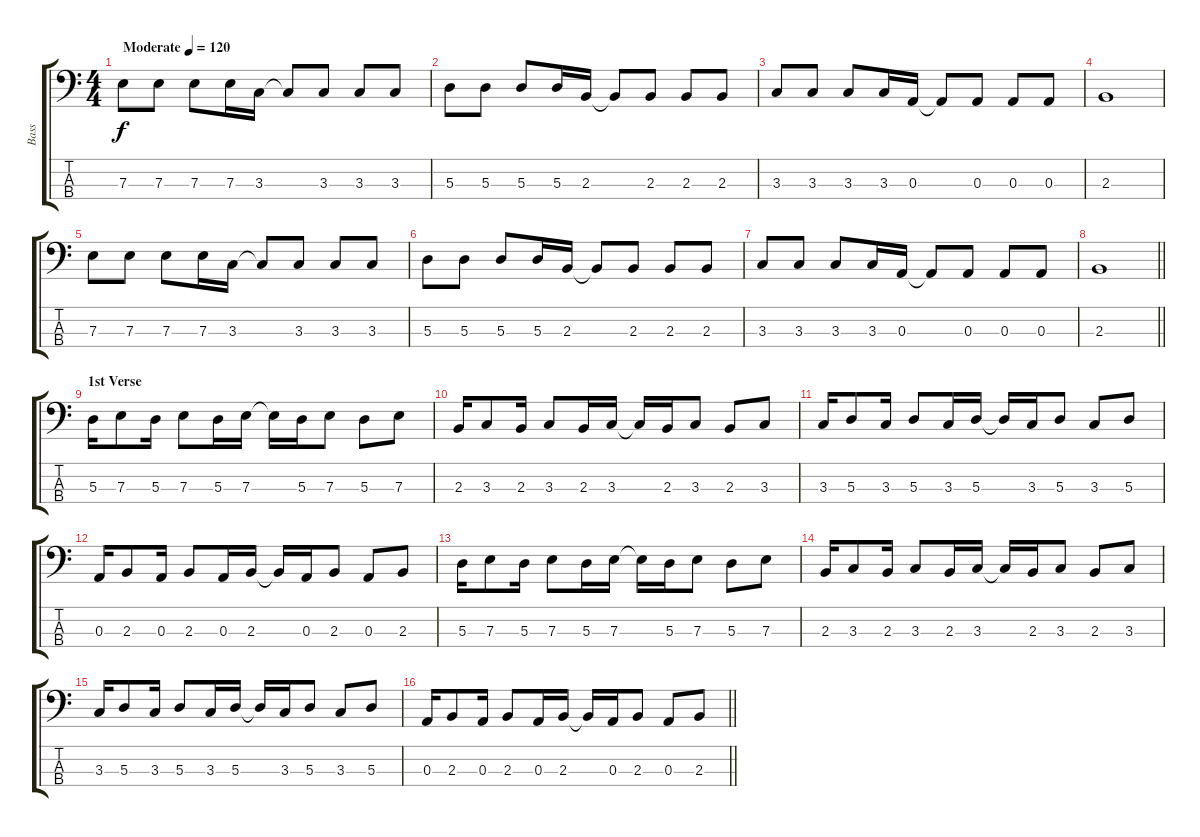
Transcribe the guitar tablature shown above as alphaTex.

\track ("Bass" "Bass") {instrument electricbassfinger}
\staff {score tabs}
\tuning (G2 D2 A1 E1) {hide}
\ts (4 4)
\tempo (120 "Moderate")
\clef f4
\ks aminor
7.3.8{dy f instrument electricbassfinger} 7.3.8 7.3.8 7.3.16 3.3.16 3.3{t}.8 3.3.8 3.3.8 3.3.8 |
5.3.8 5.3.8 5.3.8 5.3.16 2.3.16 2.3{t}.8 2.3.8 2.3.8 2.3.8 |
3.3.8 3.3.8 3.3.8 3.3.16 0.3.16 0.3{t}.8 0.3.8 0.3.8 0.3.8 |
2.3.1 |
7.3.8 7.3.8 7.3.8 7.3.16 3.3.16 3.3{t}.8 3.3.8 3.3.8 3.3.8 |
5.3.8 5.3.8 5.3.8 5.3.16 2.3.16 2.3{t}.8 2.3.8 2.3.8 2.3.8 |
3.3.8 3.3.8 3.3.8 3.3.16 0.3.16 0.3{t}.8 0.3.8 0.3.8 0.3.8 |
\barLineRight lightlight
2.3.1 |
\section ("" "1st Verse")
5.3.16 7.3.8 5.3.16 7.3.8 5.3.16 7.3.16 7.3{t}.16 5.3.16 7.3.8 5.3.8 7.3.8 |
2.3.16 3.3.8 2.3.16 3.3.8 2.3.16 3.3.16 3.3{t}.16 2.3.16 3.3.8 2.3.8 3.3.8 |
3.3.16 5.3.8 3.3.16 5.3.8 3.3.16 5.3.16 5.3{t}.16 3.3.16 5.3.8 3.3.8 5.3.8 |
0.3.16 2.3.8 0.3.16 2.3.8 0.3.16 2.3.16 2.3{t}.16 0.3.16 2.3.8 0.3.8 2.3.8 |
5.3.16 7.3.8 5.3.16 7.3.8 5.3.16 7.3.16 7.3{t}.16 5.3.16 7.3.8 5.3.8 7.3.8 |
2.3.16 3.3.8 2.3.16 3.3.8 2.3.16 3.3.16 3.3{t}.16 2.3.16 3.3.8 2.3.8 3.3.8 |
3.3.16 5.3.8 3.3.16 5.3.8 3.3.16 5.3.16 5.3{t}.16 3.3.16 5.3.8 3.3.8 5.3.8 |
\barLineRight lightlight
0.3.16 2.3.8 0.3.16 2.3.8 0.3.16 2.3.16 2.3{t}.16 0.3.16 2.3.8 0.3.8 2.3.8
